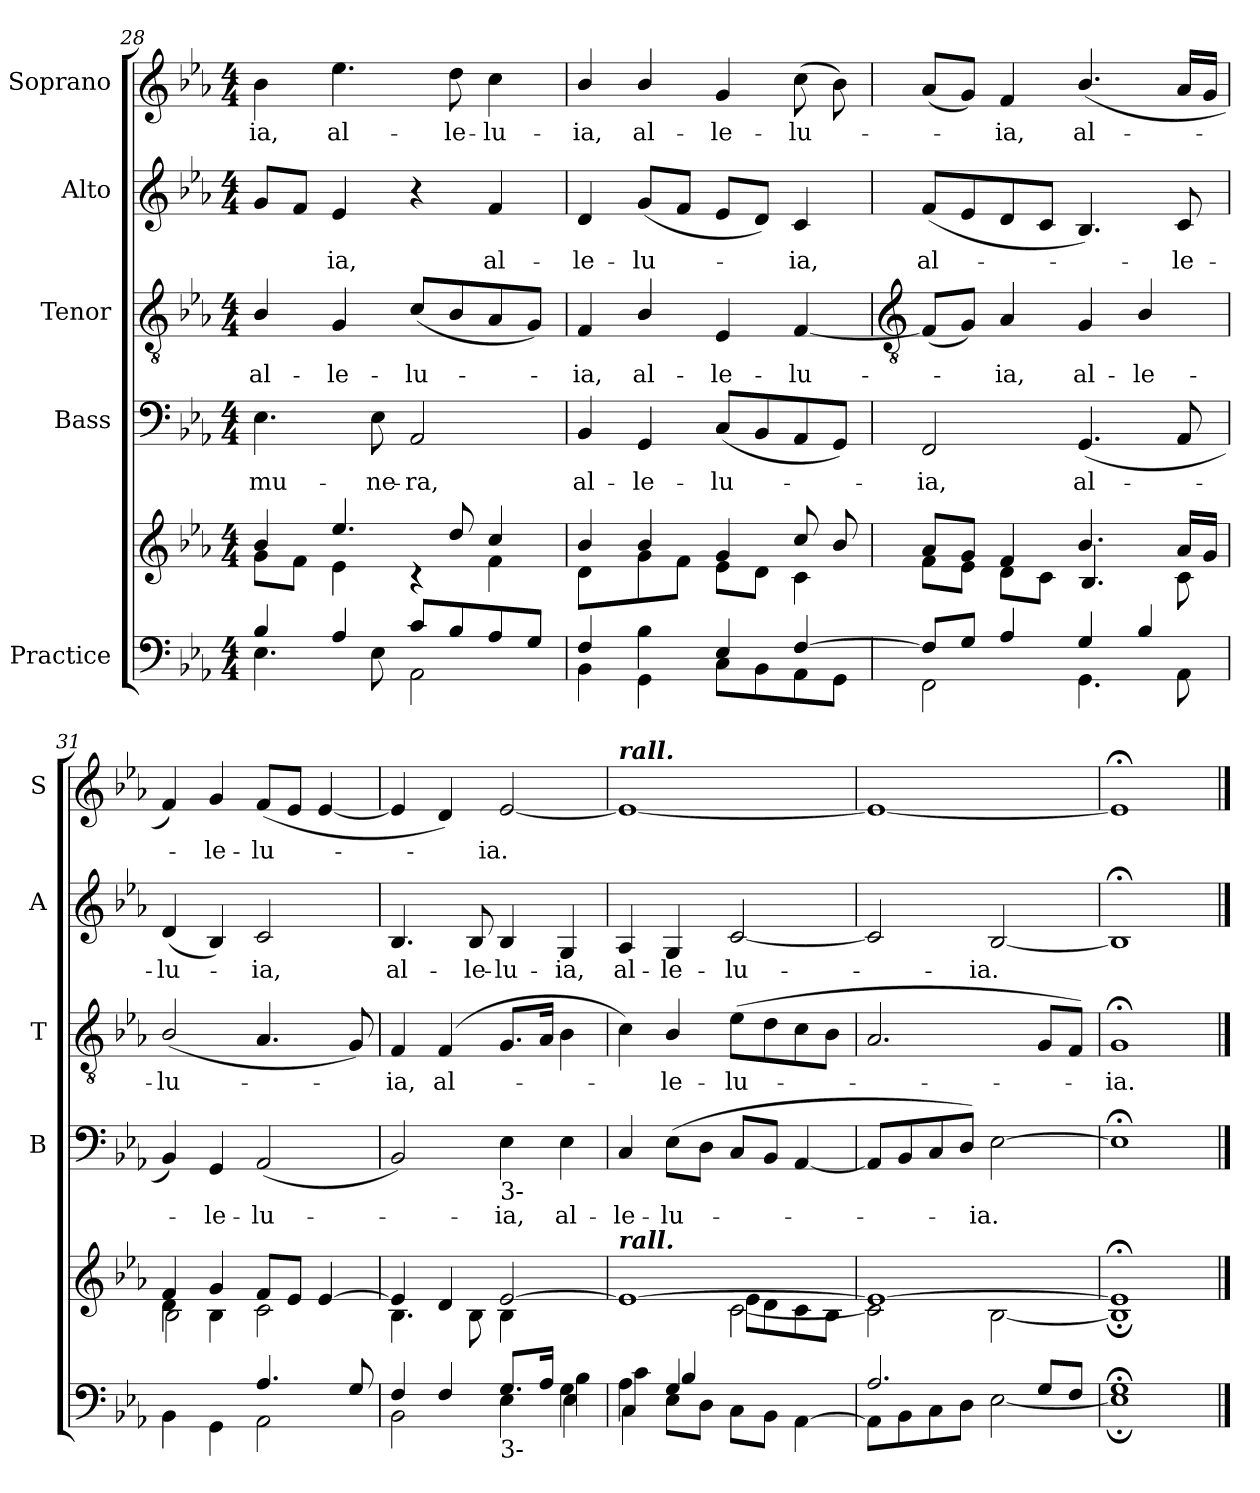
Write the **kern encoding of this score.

**kern	**kern	**kern	**text	**kern	**text	**kern	**text	**kern	**text
*part5	*part5	*part4	*part4	*part3	*part3	*part2	*part2	*part1	*part1
*staff6	*staff5	*staff4	*staff4	*staff3	*staff3	*staff2	*staff2	*staff1	*staff1
*I"Practice	*	*I"Bass	*	*I"Tenor	*	*I"Alto	*	*I"Soprano	*
*	*	*I'B	*	*I'T	*	*I'A	*	*I'S	*
*clefF4	*clefG2	*clefF4	*	*clefGv2	*	*clefG2	*	*clefG2	*
*k[b-e-a-]	*k[b-e-a-]	*k[b-e-a-]	*	*k[b-e-a-]	*	*k[b-e-a-]	*	*k[b-e-a-]	*
*E-:	*E-:	*E-:	*	*E-:	*	*E-:	*	*E-:	*
*M4/4	*M4/4	*M4/4	*	*M4/4	*	*M4/4	*	*M4/4	*
=28	=28	=28	=28	=28	=28	=28	=28	=28	=28
*^	*^	*	*	*	*	*	*	*	*
!	!	!	!	!	!LO:LY:b	!	!LO:LY:b	!	!	!	!LO:LY:b
4B-/	4.E-	4b-/	8g\L	4.E-	mu-	4B-/	al-	8g	.	4b-	ia,
.	.	.	8f\J	.	.	.	.	8fJ	.	.	.
!	!	!	!	!	!	!	!LO:LY:b	!	!LO:LY:b	!	!LO:LY:b
4A-	.	4.ee-/	4e-\	.	.	4G	-le-	4e-	ia,	4.ee-	al-
!	!	!	!	!	!LO:LY:b	!	!	!	!	!	!
.	8E-	.	.	8E-	-ne-	.	.	.	.	.	.
!	!	!	!	!	!LO:LY:b	!	!LO:LY:b	!	!	!	!
8c/L	2AA-\	.	4r	2AA-	-ra,	(<8cL	-lu-	4r	.	.	.
!	!	!	!	!	!	!	!	!	!	!	!LO:LY:b
8B-/	.	8dd/	.	.	.	8B-	.	.	.	8dd	-le-
!	!	!	!	!	!	!	!	!	!LO:LY:b	!	!LO:LY:b
8A-/	.	4cc/	4f	.	.	8A-	.	4f	al-	4cc	-lu-
8G/J	.	.	.	.	.	8GJ)	.	.	.	.	.
=29	=29	=29	=29	=29	=29	=29	=29	=29	=29	=29	=29
!	!	!	!	!	!LO:LY:b	!	!LO:LY:b	!	!LO:LY:b	!	!LO:LY:b
4F	4BB-\	4b-/	4d	4BB-	al-	4F	ia,	4d	-le-	4b-/	-ia,
!	!	!	!	!	!LO:LY:b	!	!LO:LY:b	!	!LO:LY:b	!	!LO:LY:b
4B-\	4GG\	4b-/	8g\	4GG	-le-	4B-/	al-	(<8gL	-lu-	4b-/	al-
.	.	.	8f\J	.	.	.	.	8fJ	.	.	.
!	!	!	!	!	!LO:LY:b	!	!LO:LY:b	!	!	!	!LO:LY:b
4E-/	8C\L	4g	8e-\L	(<8CL	-lu-	4E-	-le-	8e-L	.	4g	-le-
.	8BB-\	.	8d\J	8BB-	.	.	.	8dJ)	.	.	.
!	!	!	!	!	!	!	!LO:LY:b	!	!LO:LY:b	!	!LO:LY:b
[4F/	8AA-\	8cc/L	4c\	8AA-	.	[4F	-lu-	4c	ia,	(>8ccL	-lu-
.	8GG\J	8b-/	.	8GGJ)	.	.	.	.	.	8b-)	.
!!LO:LB:g=z
=30	=30	=30	=30	=30	=30	=30	=30	=30	=30	=30	=30
*	*	*	*	*	*	*clefGv2	*	*	*	*	*
!	!	!	!	!	!LO:LY:b	!	!	!	!LO:LY:b	!	!
8F/L]	2FF\	8a-/L	8fL	2FF	ia,	(<8FL]	.	(<8fL	al-	(<8a-L	.
8G/J	.	8g/J	8e-J	.	.	8GJ)	.	8e-	.	8gJ)	.
!	!	!	!	!	!	!	!LO:LY:b	!	!	!	!LO:LY:b
4A-/	.	4f/	8d\L	.	.	4A-	ia,	8d	.	4f	ia,
.	.	.	8c\J	.	.	.	.	8cJ	.	.	.
!	!	!	!	!	!LO:LY:b	!	!LO:LY:b	!	!	!	!LO:LY:b
4G/	4.GG\	4.b-/	4.B-/	(<4.GG	al-	4G	al-	4.B-)	.	(<4.b-/	al-
!	!	!	!	!	!	!	!LO:LY:b	!	!	!	!
4B-/	.	.	.	.	.	4B-/	-le-	.	.	.	.
!	!	!	!	!	!	!	!	!	!LO:LY:b	!	!
.	8AA-\	16a-/LL	8c\	8AA-	.	.	.	8c	le-	16a-LL	.
.	.	16g/JJ	.	.	.	.	.	.	.	16gJJ	.
=31	=31	=31	=31	=31	=31	=31	=31	=31	=31	=31	=31
*	*	*	*^	*	*	*	*	*	*	*	*
!	!	!	!	!	!	!	!	!LO:LY:b	!	!LO:LY:b	!	!
2ryy	4BB-\	4f/	4d	2B-\	4BB-)	.	(<2B-/	-lu-	(<4d	-lu-	4f)	.
!	!	!	!	!	!	!LO:LY:b	!	!	!	!	!	!LO:LY:b
.	4GG\	4g/	4B-	.	4GG	le-	.	.	4B-)	.	4g	le-
!	!	!	!	!	!	!LO:LY:b	!	!	!	!LO:LY:b	!	!LO:LY:b
4.A-/	2AA-\	8f/L	2c\	2ryy	(<2AA-	-lu-	4.A-	.	2c	ia,	(<8fL	-lu-
.	.	8e-/J	.	.	.	.	.	.	.	.	8e-J	.
.	.	[4e-/	.	.	.	.	.	.	.	.	[4e-	.
8G/	.	.	.	.	.	.	8G)	.	.	.	.	.
*	*	*	*v	*v	*	*	*	*	*	*	*	*
=32	=32	=32	=32	=32	=32	=32	=32	=32	=32	=32	=32
*	*^	*	*	*	*	*	*	*	*	*	*
!	!	!	!	!	!	!	!	!LO:LY:b	!	!LO:LY:b	!	!
2.ryy	4F/	2BB-\	4e-/]	4.B-\	2BB-)	.	4F	ia,	4.B-	al-	4e-]	.
!	!	!	!	!	!	!	!	!LO:LY:b	!	!	!	!
.	4F/	.	4d/	.	.	.	(>4F	al-	.	.	4d)	.
!	!	!	!	!	!	!	!	!	!	!LO:LY:b	!	!
.	.	.	.	8B-\	.	.	.	.	8B-	-le-	.	.
!	!	!	!	!	!LO:TX:b:t=3-	!	!	!	!	!	!	!
!	!LO:TX:b:t=3-	!	!	!	!	!	!	!	!	!	!	!
!	!	!	!	!	!	!LO:LY:b	!	!	!	!LO:LY:b	!	!LO:LY:b
.	8.G/L	4E-\	[2e-/	4B-\	4E-	ia,	8.GL	.	4B-	-lu-	[2e-	ia.
.	16A-/J	.	.	.	.	.	16A-J	.	.	.	.	.
!	!	!	!	!	!	!LO:LY:b	!	!	!	!LO:LY:b	!	!
4G\	4B-\	4E-\	.	4ryy	4E-	al-	4B-	.	4G	-ia,	.	.
=33	=33	=33	=33	=33	=33	=33	=33	=33	=33	=33	=33	=33
*	*	*	*	*^	*	*	*	*	*	*	*	*
!	!	!	!	!	!	!	!	!	!	!	!	!LO:TX:a:Bi:t=rall.	!
!	!	!	!LO:TX:a:Bi:t=rall.	!	!	!	!	!	!	!	!	!	!
!	!	!	!	!	!	!	!LO:LY:b	!	!	!	!LO:LY:b	!	!
4A-\	4c	4C\	1e-/_	2ryy	2ryy	4C	-le-	4c)	.	4A-	al-	1e-_	.
!	!	!	!	!	!	!	!LO:LY:b	!	!LO:LY:b	!	!LO:LY:b	!	!
4G/	4B-/	8E-\L	.	.	.	(<8E-L	-lu-	4B-/	le-	4G	-le-	.	.
.	.	8D\J	.	.	.	8DJ	.	.	.	.	.	.	.
!	!	!	!	!	!	!	!	!	!LO:LY:b	!	!LO:LY:b	!	!
2ryy	2ryy	8C\L	.	[2c\	8e-\L	8CL	.	(<8e-L	-lu-	[2c	-lu-	.	.
.	.	8BB-\J	.	.	8d\	8BB-J	.	8d	.	.	.	.	.
.	.	[4AA-\	.	.	8c\	[4AA-	.	8c	.	.	.	.	.
.	.	.	.	.	8B-\J	.	.	8B-J	.	.	.	.	.
*	*v	*v	*	*	*	*	*	*	*	*	*	*	*
*	*	*	*v	*v	*	*	*	*	*	*	*	*
=34	=34	=34	=34	=34	=34	=34	=34	=34	=34	=34	=34
2.A-/	8AA-\L]	1e-/_	2c\]	8AA-L]	.	2.A-	.	2c]	.	1e-_	.
.	8BB-\	.	.	8BB-	.	.	.	.	.	.	.
.	8C\	.	.	8C	.	.	.	.	.	.	.
.	8D\J	.	.	8DJ)	.	.	.	.	.	.	.
!	!	!	!	!	!LO:LY:b	!	!	!	!LO:LY:b	!	!
.	[2E-\	.	[2B-\	[2E-	ia.	.	.	[2B-	ia.	.	.
8G/L	.	.	.	.	.	8GL	.	.	.	.	.
8F/J	.	.	.	.	.	8FJ)	.	.	.	.	.
=35	=35	=35	=35	=35	=35	=35	=35	=35	=35	=35	=35
!	!	!	!	!	!	!	!LO:LY:b	!	!	!	!
1G;</	1E-;<\]	1e-;</]	1B-;<]	1E-;<]	.	1G;<	ia.	1B-;<]	.	1e-;<]	.
*v	*v	*	*	*	*	*	*	*	*	*	*
*	*v	*v	*	*	*	*	*	*	*	*
==	==	==	==	==	==	==	==	==	==
*-	*-	*-	*-	*-	*-	*-	*-	*-	*-
